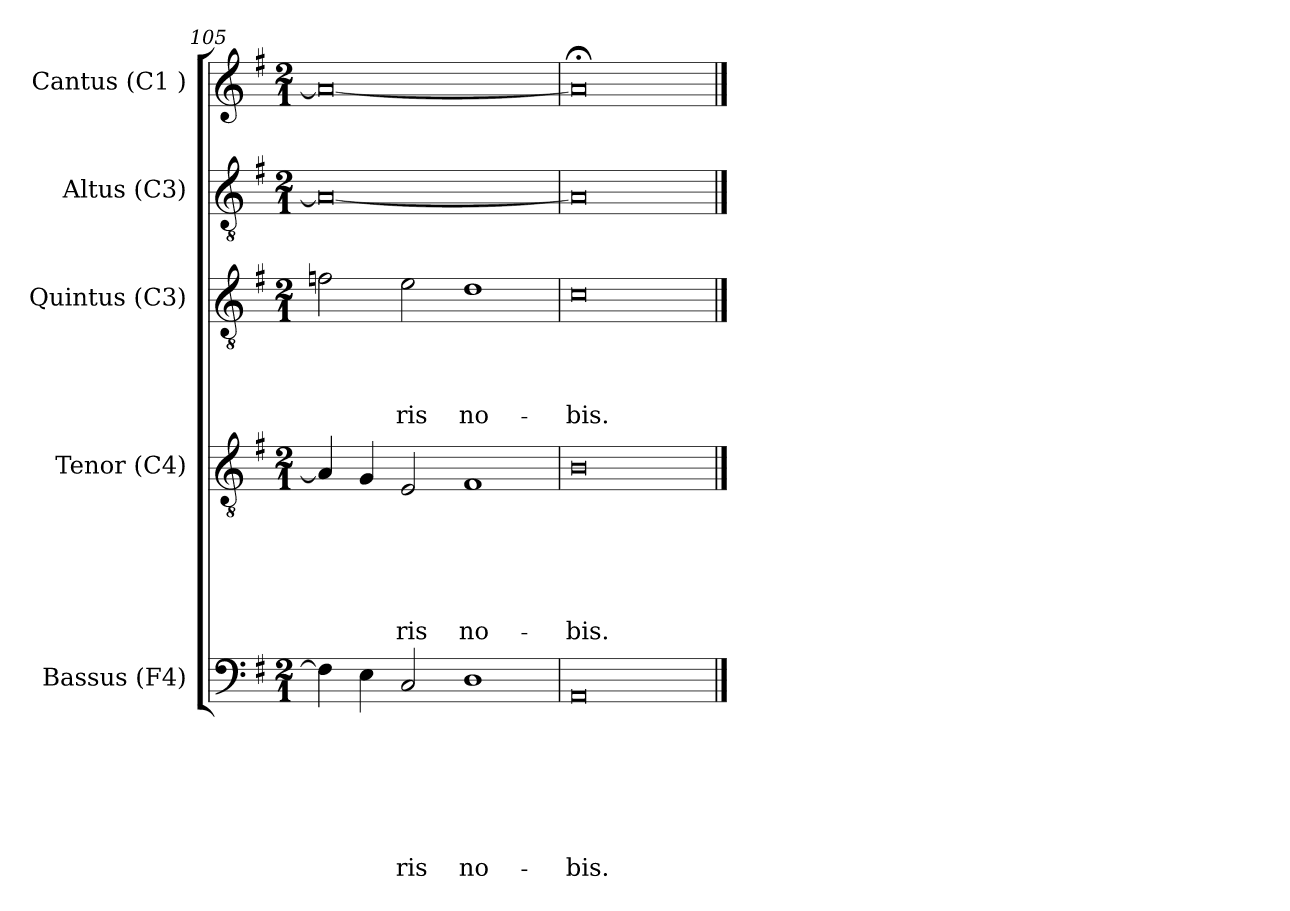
**kern	**text	**text	**text	**text	**text	**text	**text	**kern	**text	**text	**text	**text	**text	**text	**kern	**text	**text	**text	**text	**kern	**text	**kern
*part5	*part5	*part5	*part5	*part5	*part5	*part5	*part5	*part4	*part4	*part4	*part4	*part4	*part4	*part4	*part3	*part3	*part3	*part3	*part3	*part2	*part2	*part1
*staff5	*staff5	*staff5	*staff5	*staff5	*staff5	*staff5	*staff5	*staff4	*staff4	*staff4	*staff4	*staff4	*staff4	*staff4	*staff3	*staff3	*staff3	*staff3	*staff3	*staff2	*staff2	*staff1
*I"Bassus (F4)	*	*	*	*	*	*	*	*I"Tenor (C4)	*	*	*	*	*	*	*I"Quintus (C3)	*	*	*	*	*I"Altus (C3)	*	*I"Cantus (C1 )
*I'B.	*	*	*	*	*	*	*	*I'T.	*	*	*	*	*	*	*I'Q.	*	*	*	*	*I'A.	*	*I'C.
*clefF4	*	*	*	*	*	*	*	*clefGv2	*	*	*	*	*	*	*clefGv2	*	*	*	*	*clefGv2	*	*clefG2
*k[f#]	*	*	*	*	*	*	*	*k[f#]	*	*	*	*	*	*	*k[f#]	*	*	*	*	*k[f#]	*	*k[f#]
*G:	*	*	*	*	*	*	*	*G:	*	*	*	*	*	*	*G:	*	*	*	*	*G:	*	*G:
*M2/1	*	*	*	*	*	*	*	*M2/1	*	*	*	*	*	*	*M2/1	*	*	*	*	*M2/1	*	*M2/1
=105	=105	=105	=105	=105	=105	=105	=105	=105	=105	=105	=105	=105	=105	=105	=105	=105	=105	=105	=105	=105	=105	=105
4F\]	.	.	.	.	.	.	.	4A/]	.	.	.	.	.	.	2fn\	.	.	.	.	0A_	.	0a_
4E\	.	.	.	.	.	.	.	4G/	.	.	.	.	.	.	.	.	.	.	.	.	.	.
!	!	!	!	!	!	!	!LO:LY:b	!	!	!	!	!	!	!LO:LY:b	!	!	!	!	!LO:LY:b	!	!	!
2C/	.	.	.	.	.	.	-ris	2E/	.	.	.	.	.	-ris	2e\	.	.	.	-ris	.	.	.
!	!	!	!	!	!	!	!LO:LY:b	!	!	!	!	!	!	!LO:LY:b	!	!	!	!	!LO:LY:b	!	!	!
1D	.	.	.	.	.	.	no-	1F#	.	.	.	.	.	no-	1d	.	.	.	no-	.	.	.
=106	=106	=106	=106	=106	=106	=106	=106	=106	=106	=106	=106	=106	=106	=106	=106	=106	=106	=106	=106	=106	=106	=106
!	!	!	!	!	!	!	!LO:LY:b	!	!	!	!	!	!	!LO:LY:b	!	!	!	!	!LO:LY:b	!	!	!
0AA	.	.	.	.	.	.	-bis.	0B	.	.	.	.	.	-bis.	0c	.	.	.	-bis.	0A]	.	0a;]
==	==	==	==	==	==	==	==	==	==	==	==	==	==	==	==	==	==	==	==	==	==	==
*-	*-	*-	*-	*-	*-	*-	*-	*-	*-	*-	*-	*-	*-	*-	*-	*-	*-	*-	*-	*-	*-	*-
